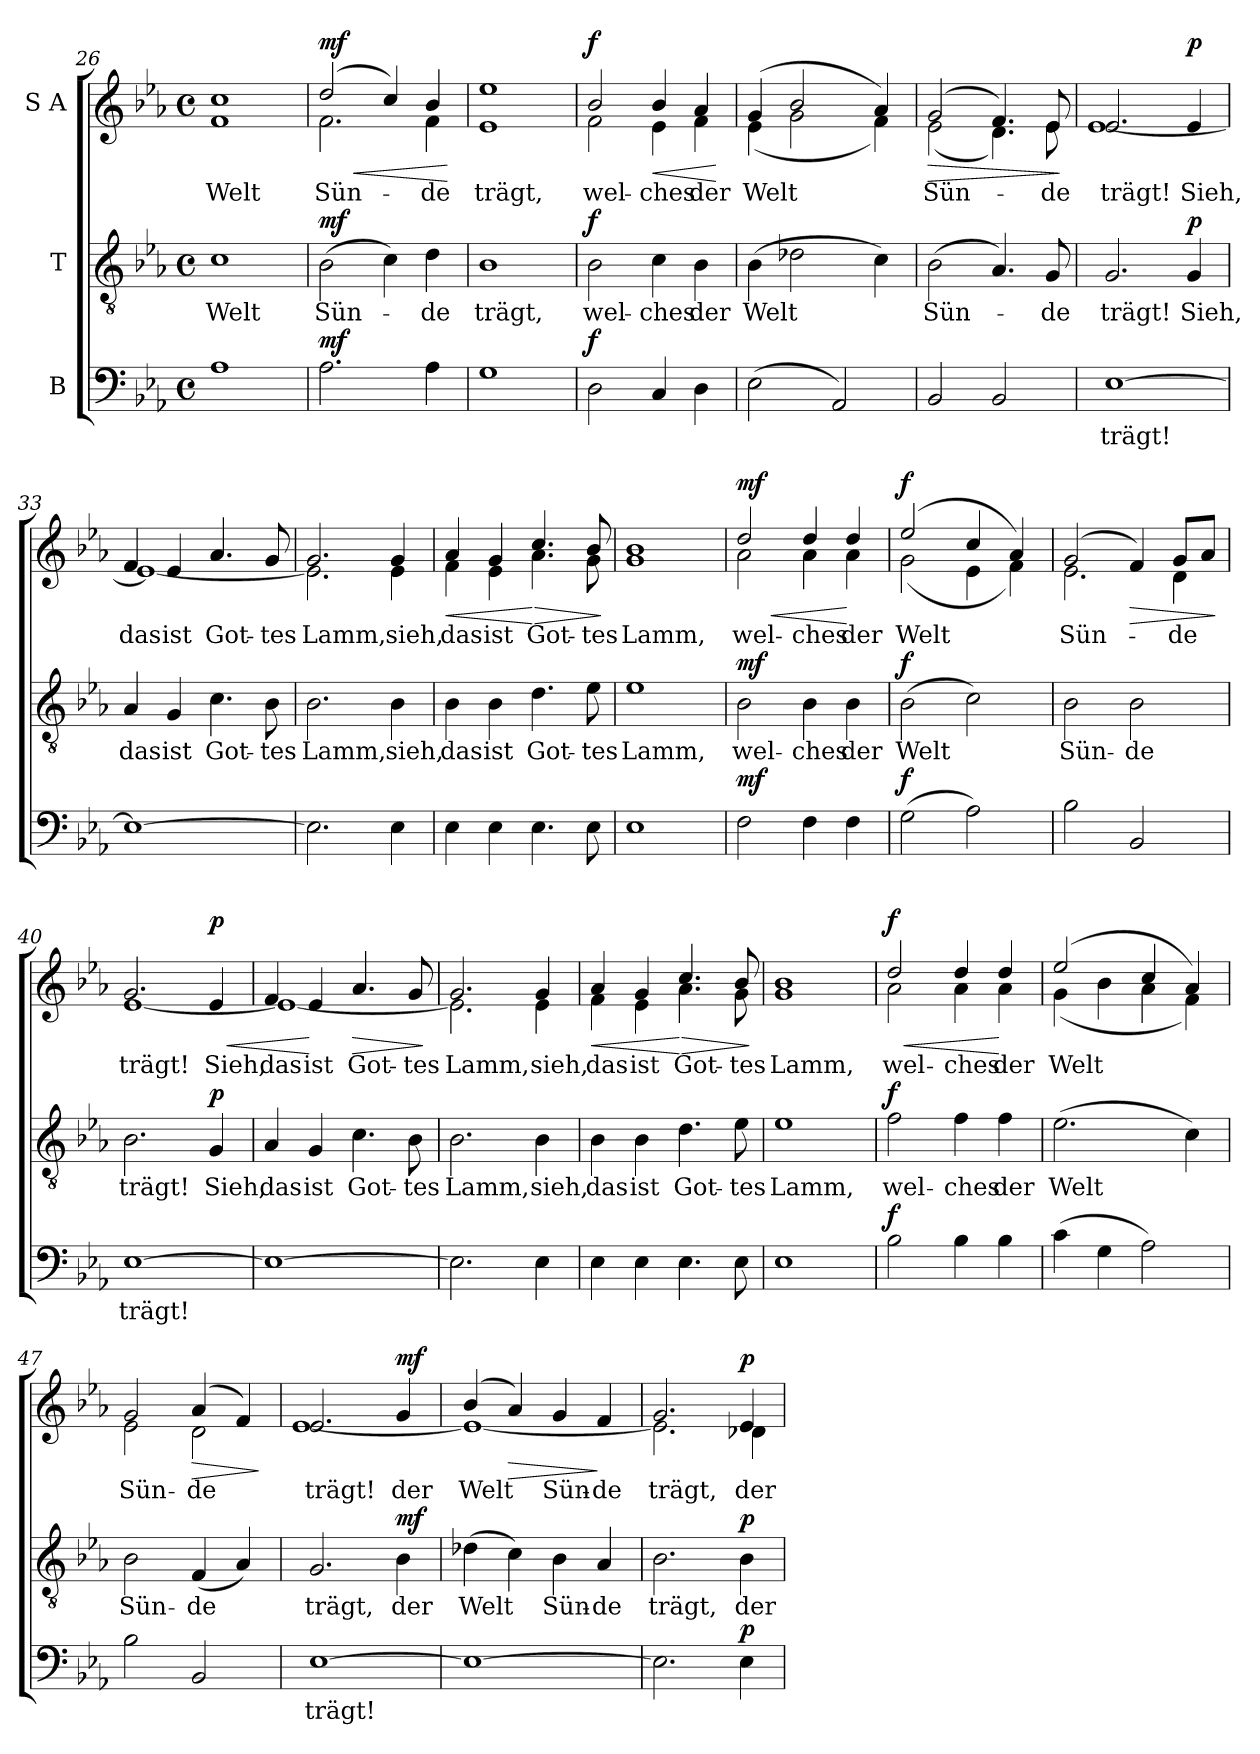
**kern	**text	**dynam	**kern	**text	**dynam	**kern	**text	**dynam
*part3	*part3	*part3	*part2	*part2	*part2	*part1	*part1	*part1
*staff3	*staff3	*staff3	*staff2	*staff2	*staff2	*staff1	*staff1	*staff1
*I"B	*	*	*I"T	*	*	*I"S A	*	*
*clefF4	*	*	*clefGv2	*	*	*clefG2	*	*
*k[b-e-a-]	*	*	*k[b-e-a-]	*	*	*k[b-e-a-]	*	*
*M4/4	*	*	*M4/4	*	*	*M4/4	*	*
*met(c)	*	*	*met(c)	*	*	*met(c)	*	*
=26	=26	=26	=26	=26	=26	=26	=26	=26
!	!	!	!	!LO:LY:b	!	!	!LO:LY:b	!
*	*	*	*	*	*	*^	*	*
1A-	.	.	1c	Welt	.	1cc	1f	Welt	.
=27	=27	=27	=27	=27	=27	=27	=27	=27	=27
!	!	!LO:DY:a	!	!LO:LY:b	!LO:DY:a	!	!	!LO:LY:b	!LO:HP:b
!	!	!	!	!	!	!	!	!	!LO:DY:n=1:a
2.A-\	.	mf	(2B-\	Sün-	mf	(2dd/	2.f\	Sün-	< mf
.	.	.	4c\)	.	.	4cc/)	.	.	.
!	!	!	!	!LO:LY:b	!	!	!	!LO:LY:b	!
4A-\	.	.	4d\	-de	.	4b-/	4f\	-de	.
*	*	*	*	*	*	*v	*v	*	*
.	.	.	.	.	.	.	.	[
=28	=28	=28	=28	=28	=28	=28	=28	=28
!	!	!	!	!LO:LY:b	!	!	!LO:LY:b	!
*	*	*	*	*	*	*^	*	*
1G	.	.	1B-	trägt,	.	1ee-	1e-	trägt,	.
=29	=29	=29	=29	=29	=29	=29	=29	=29	=29
!	!	!LO:DY:a	!	!LO:LY:b	!LO:DY:a	!	!	!LO:LY:b	!LO:DY:a
2D\	.	f	2B-\	wel-	f	2b-/	2f\	wel-	f
!	!	!	!	!LO:LY:b	!	!	!	!LO:LY:b	!LO:HP:b
4C/	.	.	4c\	-ches	.	4b-/	4e-\	-ches	<
!	!	!	!	!LO:LY:b	!	!	!	!LO:LY:b	!
4D\	.	.	4B-\	der	.	4a-/	4f\	der	.
*	*	*	*	*	*	*v	*v	*	*
.	.	.	.	.	.	.	.	[
=30	=30	=30	=30	=30	=30	=30	=30	=30
!	!	!	!	!LO:LY:b	!	!	!LO:LY:b	!
*	*	*	*	*	*	*^	*	*
(2E-\	.	.	(4B-\	Welt	.	(4g/	(4e-\	-Welt	.
.	.	.	2d-X\	.	.	2b-/	2g\	.	.
2AA-/)	.	.	.	.	.	.	.	.	.
.	.	.	4c\)	.	.	4a-/)	4f\)	.	.
=31	=31	=31	=31	=31	=31	=31	=31	=31	=31
!	!	!	!	!LO:LY:b	!	!	!	!LO:LY:b	!LO:HP:b
2BB-/	.	.	(2B-\	Sün-	.	(2g/	(2e-\	Sün-	>
2BB-/	.	.	4.A-/)	.	.	4.f/)	4.d\)	.	.
!	!	!	!	!LO:LY:b	!	!	!	!LO:LY:b	!
.	.	.	8G/	-de	.	8e-/	8e-\	-de	.
*	*	*	*	*	*	*v	*v	*	*
.	.	.	.	.	.	.	.	]
!!LO:PB:g=z
=32	=32	=32	=32	=32	=32	=32	=32	=32
!	!LO:LY:b	!	!	!LO:LY:b	!	!	!LO:LY:b	!
*	*	*	*	*	*	*^	*	*
!	!	!	!	!	!	!	!	!LO:LY:b	!
[1E-	trägt!	.	2.G/	trägt!	.	2.e-/	[1e-	trägt!	.
!	!	!	!	!LO:LY:b	!LO:DY:a	!	!	!LO:LY:b	!LO:DY:a
.	.	.	4G/	Sieh,	p	4e-/	.	Sieh,	p
=33	=33	=33	=33	=33	=33	=33	=33	=33	=33
!	!	!	!	!LO:LY:b	!	!	!	!LO:LY:b	!
1E-_	.	.	4A-/	das	.	4f/	1e-_	das	.
!	!	!	!	!LO:LY:b	!	!	!	!LO:LY:b	!
.	.	.	4G/	ist	.	4e-/	.	ist	.
!	!	!	!	!LO:LY:b	!	!	!	!LO:LY:b	!
.	.	.	4.c\	Got-	.	4.a-/	.	Got-	.
!	!	!	!	!LO:LY:b	!	!	!	!LO:LY:b	!
.	.	.	8B-\	-tes	.	8g/	.	-tes	.
=34	=34	=34	=34	=34	=34	=34	=34	=34	=34
!	!	!	!	!LO:LY:b	!	!	!	!LO:LY:b	!
2.E-\]	.	.	2.B-\	Lamm,	.	2.g/	2.e-\]	Lamm,	.
!	!	!	!	!LO:LY:b	!	!	!	!LO:LY:b	!
4E-\	.	.	4B-\	sieh,	.	4g/	4e-\	sieh,	.
=35	=35	=35	=35	=35	=35	=35	=35	=35	=35
!	!	!	!	!LO:LY:b	!	!	!	!LO:LY:b	!LO:HP:b
4E-\	.	.	4B-\	das	.	4a-/	4f\	das	<
!	!	!	!	!LO:LY:b	!	!	!	!LO:LY:b	!
4E-\	.	.	4B-\	ist	.	4g/	4e-\	ist	.
!	!	!	!	!LO:LY:b	!	!	!	!LO:LY:b	!LO:HP:n=1:b
4.E-\	.	.	4.d\	Got-	.	4.cc/	4.a-\	Got-	[ >
!	!	!	!	!LO:LY:b	!	!	!	!LO:LY:b	!
8E-\	.	.	8e-\	-tes	.	8b-/	8g\	-tes	.
*	*	*	*	*	*	*v	*v	*	*
.	.	.	.	.	.	.	.	]
=36	=36	=36	=36	=36	=36	=36	=36	=36
!	!	!	!	!LO:LY:b	!	!	!LO:LY:b	!
*	*	*	*	*	*	*^	*	*
1E-	.	.	1e-	Lamm,	.	1b-	1g	Lamm,	.
!!LO:LB:g=z	!!
=37	=37	=37	=37	=37	=37	=37	=37	=37	=37
!	!	!LO:DY:a	!	!LO:LY:b	!LO:DY:a	!	!	!LO:LY:b	!LO:HP:b
!	!	!	!	!	!	!	!	!	!LO:DY:n=1:a
2F\	.	mf	2B-\	wel-	mf	2dd/	2a-\	wel-	< mf
!	!	!	!	!LO:LY:b	!	!	!	!LO:LY:b	!
4F\	.	.	4B-\	-ches	.	4dd/	4a-\	-ches	.
!	!	!	!	!LO:LY:b	!	!	!	!LO:LY:b	!
4F\	.	.	4B-\	der	.	4dd/	4a-\	der	[
=38	=38	=38	=38	=38	=38	=38	=38	=38	=38
!	!	!LO:DY:a	!	!LO:LY:b	!LO:DY:a	!	!	!LO:LY:b	!LO:DY:a
(2G\	.	f	(2B-\	Welt	f	(2ee-/	(2g\	Welt	f
2A-\)	.	.	2c\)	.	.	4cc/	4e-\	.	.
.	.	.	.	.	.	4a-/)	4f\)	.	.
=39	=39	=39	=39	=39	=39	=39	=39	=39	=39
!	!	!	!	!LO:LY:b	!	!	!	!LO:LY:b	!
2B-\	.	.	2B-\	Sün-	.	(2g/	2.e-\	Sün-	.
!	!	!	!	!LO:LY:b	!	!	!	!	!LO:HP:b
2BB-/	.	.	2B-\	-de	.	4f/)	.	.	>
!	!	!	!	!	!	!	!	!LO:LY:b	!
.	.	.	.	.	.	8g/L	4d\	-de	.
.	.	.	.	.	.	8a-/J	.	.	.
*	*	*	*	*	*	*v	*v	*	*
.	.	.	.	.	.	.	.	]
=40	=40	=40	=40	=40	=40	=40	=40	=40
!	!LO:LY:b	!	!	!LO:LY:b	!	!	!LO:LY:b	!
*	*	*	*	*	*	*^	*	*
!	!	!	!	!	!	!	!	!LO:LY:b	!
[1E-	trägt!	.	2.B-\	trägt!	.	2.g/	[1e-	trägt!	.
!	!	!	!	!LO:LY:b	!LO:DY:a	!	!	!LO:LY:b	!LO:HP:b
!	!	!	!	!	!	!	!	!	!LO:DY:n=1:a
.	.	.	4G/	Sieh,	p	4e-/	.	Sieh,	< p
=41	=41	=41	=41	=41	=41	=41	=41	=41	=41
!	!	!	!	!LO:LY:b	!	!	!	!LO:LY:b	!
1E-_	.	.	4A-/	das	.	4f/	1e-_	das	.
!	!	!	!	!LO:LY:b	!	!	!	!LO:LY:b	!
.	.	.	4G/	ist	.	4e-/	.	ist	[
!	!	!	!	!LO:LY:b	!	!	!	!LO:LY:b	!LO:HP:b
.	.	.	4.c\	Got-	.	4.a-/	.	Got-	>
!	!	!	!	!LO:LY:b	!	!	!	!LO:LY:b	!
.	.	.	8B-\	-tes	.	8g/	.	-tes	.
*	*	*	*	*	*	*v	*v	*	*
.	.	.	.	.	.	.	.	]
=42	=42	=42	=42	=42	=42	=42	=42	=42
!	!	!	!	!LO:LY:b	!	!	!LO:LY:b	!
*	*	*	*	*	*	*^	*	*
2.E-\]	.	.	2.B-\	Lamm,	.	2.g/	2.e-\]	Lamm,	.
!	!	!	!	!LO:LY:b	!	!	!	!LO:LY:b	!
4E-\	.	.	4B-\	sieh,	.	4g/	4e-\	sieh,	.
!!LO:LB:g=z	!!
=43	=43	=43	=43	=43	=43	=43	=43	=43	=43
!	!	!	!	!LO:LY:b	!	!	!	!LO:LY:b	!LO:HP:b
4E-\	.	.	4B-\	das	.	4a-/	4f\	das	<
!	!	!	!	!LO:LY:b	!	!	!	!LO:LY:b	!
4E-\	.	.	4B-\	ist	.	4g/	4e-\	ist	.
!	!	!	!	!LO:LY:b	!	!	!	!LO:LY:b	!LO:HP:n=1:b
4.E-\	.	.	4.d\	Got-	.	4.cc/	4.a-\	Got-	[ >
!	!	!	!	!LO:LY:b	!	!	!	!LO:LY:b	!
8E-\	.	.	8e-\	-tes	.	8b-/	8g\	-tes	.
*	*	*	*	*	*	*v	*v	*	*
.	.	.	.	.	.	.	.	]
=44	=44	=44	=44	=44	=44	=44	=44	=44
!	!	!	!	!LO:LY:b	!	!	!LO:LY:b	!
*	*	*	*	*	*	*^	*	*
1E-	.	.	1e-	Lamm,	.	1b-	1g	Lamm,	.
=45	=45	=45	=45	=45	=45	=45	=45	=45	=45
!	!	!LO:DY:a	!	!LO:LY:b	!LO:DY:a	!	!	!LO:LY:b	!LO:HP:b
!	!	!	!	!	!	!	!	!	!LO:DY:n=1:a
2B-\	.	f	2f\	wel-	f	2dd/	2a-\	wel-	< f
!	!	!	!	!LO:LY:b	!	!	!	!LO:LY:b	!
4B-\	.	.	4f\	-ches	.	4dd/	4a-\	-ches	.
!	!	!	!	!LO:LY:b	!	!	!	!LO:LY:b	!
4B-\	.	.	4f\	der	.	4dd/	4a-\	der	[
=46	=46	=46	=46	=46	=46	=46	=46	=46	=46
!	!	!	!	!LO:LY:b	!	!	!	!LO:LY:b	!
(4c\	.	.	(2.e-\	Welt	.	(2ee-/	(4g\	Welt	.
4G\	.	.	.	.	.	.	4b-\	.	.
2A-\)	.	.	.	.	.	4cc/	4a-\	.	.
.	.	.	4c\)	.	.	4a-/)	4f\)	.	.
=47	=47	=47	=47	=47	=47	=47	=47	=47	=47
!	!	!	!	!LO:LY:b	!	!	!	!LO:LY:b	!
2B-\	.	.	2B-\	Sün-	.	2g/	2e-\	Sün-	.
!	!	!	!	!LO:LY:b	!	!	!	!LO:LY:b	!LO:HP:b
2BB-/	.	.	(4F/	-de	.	(4a-/	2d\	-de	>
.	.	.	4A-/)	.	.	4f/)	.	.	.
*	*	*	*	*	*	*v	*v	*	*
.	.	.	.	.	.	.	.	]
!!LO:LB:g=z
=48	=48	=48	=48	=48	=48	=48	=48	=48
!	!LO:LY:b	!	!	!LO:LY:b	!	!	!LO:LY:b	!
*	*	*	*	*	*	*^	*	*
!	!	!	!	!	!	!	!	!LO:LY:b	!
[1E-	trägt!	.	2.G/	trägt,	.	2.e-/	[1e-	trägt!	.
!	!	!	!	!LO:LY:b	!LO:DY:a	!	!	!LO:LY:b	!LO:DY:a
.	.	.	4B-\	der	mf	4g/	.	der	mf
=49	=49	=49	=49	=49	=49	=49	=49	=49	=49
!	!	!	!	!LO:LY:b	!	!	!	!LO:LY:b	!
1E-_	.	.	(4d-X\	Welt	.	(4b-/	1e-_	Welt	.
!	!	!	!	!	!	!	!	!	!LO:HP:b
.	.	.	4c\)	.	.	4a-/)	.	.	>
!	!	!	!	!LO:LY:b	!	!	!	!LO:LY:b	!
.	.	.	4B-\	Sün-	.	4g/	.	Sün-	.
!	!	!	!	!LO:LY:b	!	!	!	!LO:LY:b	!
.	.	.	4A-/	-de	.	4f/	.	-de	]
=50	=50	=50	=50	=50	=50	=50	=50	=50	=50
!	!	!	!	!LO:LY:b	!	!	!	!LO:LY:b	!
2.E-\]	.	.	2.B-\	trägt,	.	2.g/	2.e-\]	trägt,	.
!	!	!LO:DY:a	!	!LO:LY:b	!LO:DY:a	!	!	!LO:LY:b	!LO:DY:a
4E-\	.	p	4B-\	der	p	4e-/	4d-X\	der	p
*	*	*	*	*	*	*v	*v	*	*
=	=	=	=	=	=	=	=	=
*-	*-	*-	*-	*-	*-	*-	*-	*-
